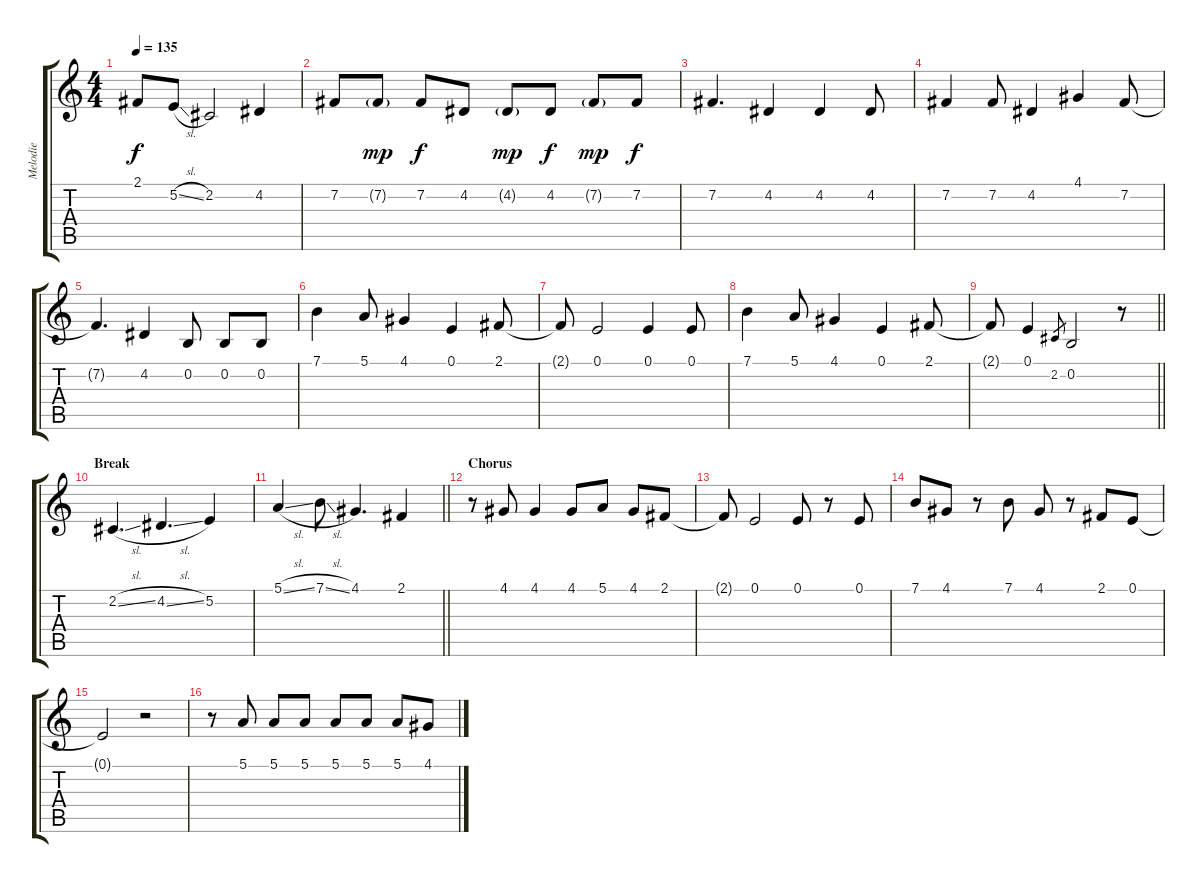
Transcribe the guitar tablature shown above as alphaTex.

\track ("Melodie" "Melodie") {instrument clarinet}
\staff {score tabs}
\tuning (E4 B3 G3 D3 A2 E2) {hide}
\ts (4 4)
\tempo 135
\clef g2
\ks c
2.1{t}.8{dy f} 5.2{sl}.8 2.2.2 4.2.4 |
7.2.8 7.2{g}.8{dy mp} 7.2.8{dy f} 4.2.8 4.2{g}.8{dy mp} 4.2.8{dy f} 7.2{g}.8{dy mp} 7.2.8{dy f} |
7.2.4{d} 4.2.4 4.2.4 4.2.8 |
7.2.4 7.2.8 4.2.4 4.1.4 7.2.8 |
7.2{t}.4{d} 4.2.4 0.2.8 0.2.8 0.2.8 |
7.1.4 5.1.8 4.1.4 0.1.4 2.1.8 |
2.1{t}.8 0.1.2 0.1.4 0.1.8 |
7.1.4 5.1.8 4.1.4 0.1.4 2.1.8 |
\barLineRight lightlight
2.1{t}.8 0.1.4 2.2.8{gr} 0.2.2 r.8 |
\section ("" "Break")
2.2{sl}.4{d} 4.2{sl}.4{d} 5.2.4 |
\barLineRight lightlight
5.1{sl}.4 7.1{sl}.8 4.1.4{d} 2.1.4 |
\section ("" "Chorus")
r.8 4.1.8 4.1.4 4.1.8 5.1.8 4.1.8 2.1.8 |
2.1{t}.8 0.1.2 0.1.8 r.8 0.1.8 |
7.1.8 4.1.8 r.8 7.1.8 4.1.8 r.8 2.1.8 0.1.8 |
0.1{t}.2 r.2 |
r.8 5.1.8 5.1.8 5.1.8 5.1.8 5.1.8 5.1.8 4.1.8
